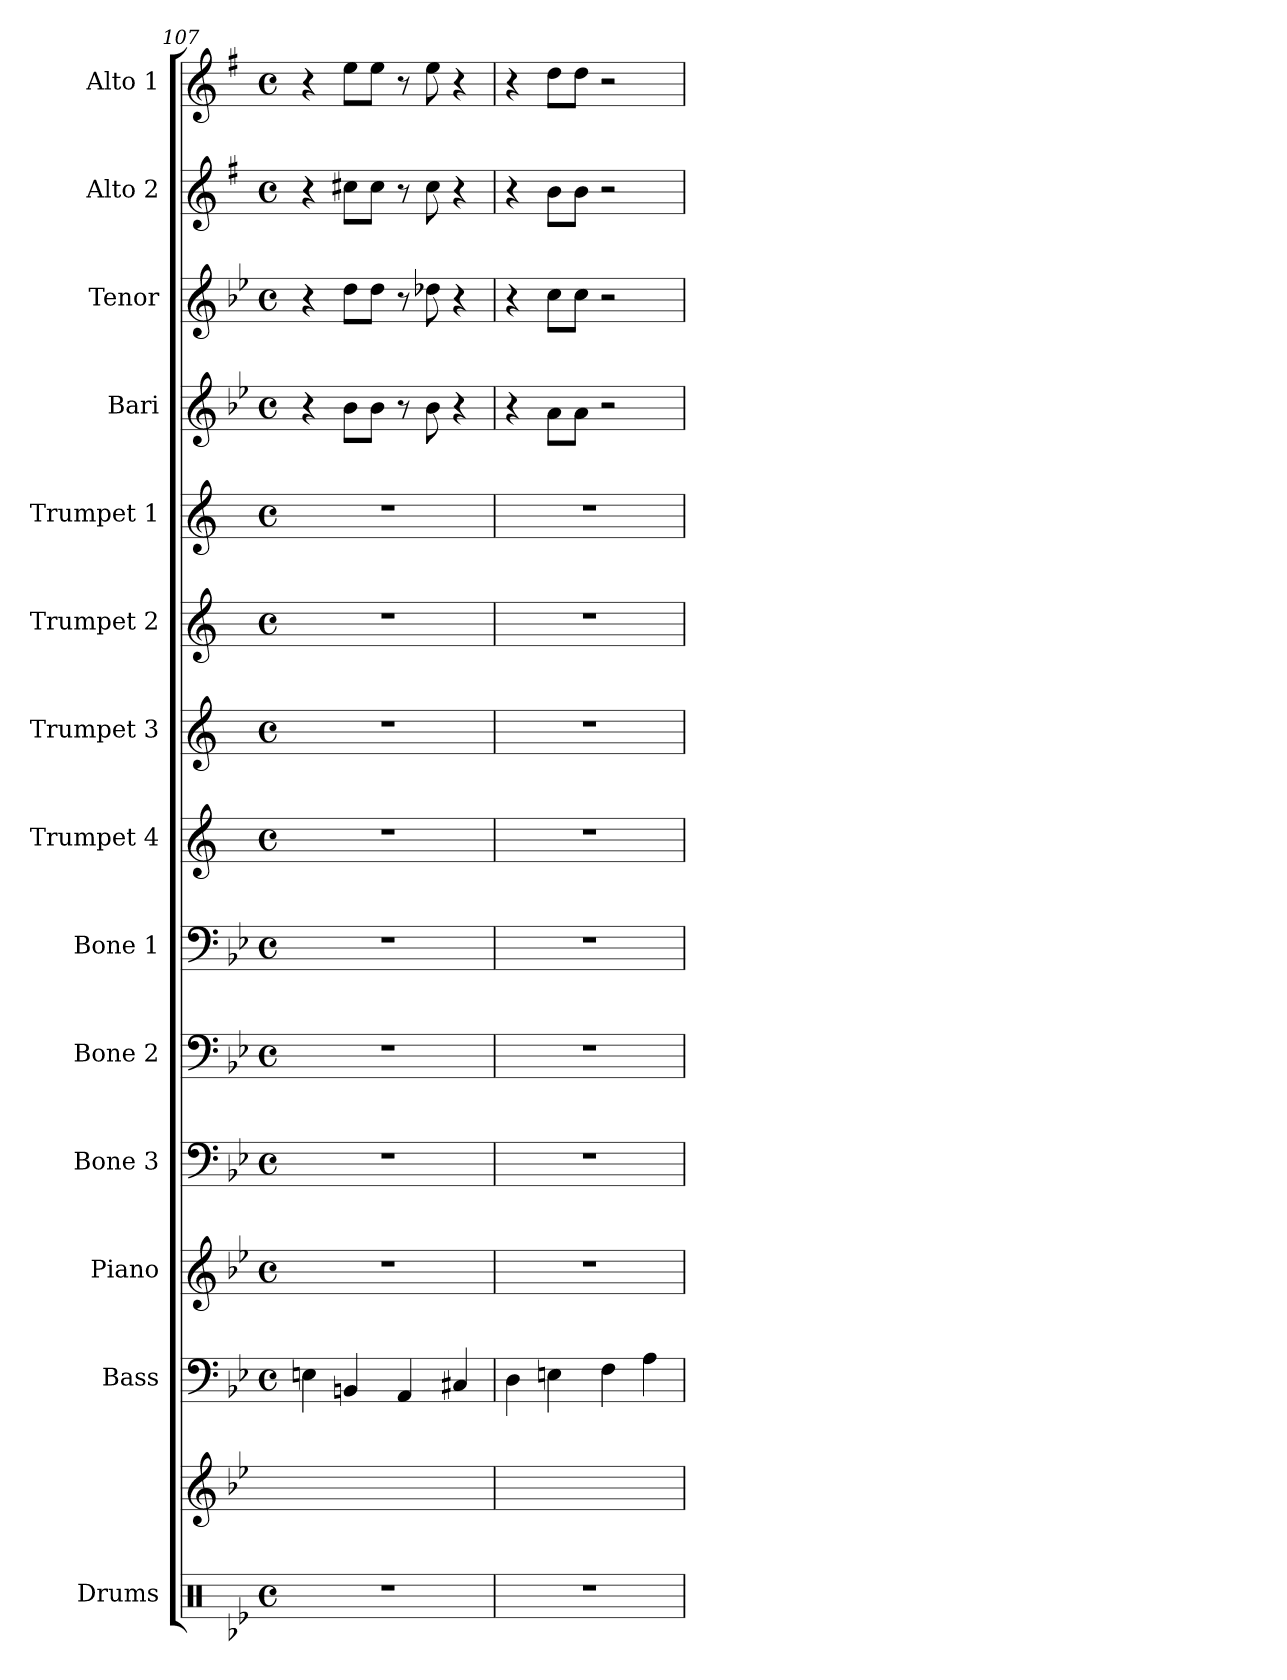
**kern	**kern	**kern	**kern	**kern	**kern	**kern	**kern	**kern	**kern	**kern	**kern	**kern	**kern	**kern
*part15	*part14	*part13	*part12	*part11	*part10	*part9	*part8	*part7	*part6	*part5	*part4	*part3	*part2	*part1
*staff15	*staff14	*staff13	*staff12	*staff11	*staff10	*staff9	*staff8	*staff7	*staff6	*staff5	*staff4	*staff3	*staff2	*staff1
*I"Drums	*	*I"Bass	*I"Piano	*I"Bone 3	*I"Bone 2	*I"Bone 1	*I"Trumpet 4	*I"Trumpet 3	*I"Trumpet 2	*I"Trumpet 1	*I"Bari	*I"Tenor	*I"Alto 2	*I"Alto 1
*	*	*	*	*	*	*	*I'Tpt	*	*I'Tpt	*I'Tpt	*	*	*	*
*clefX	*clefG2	*clefF4	*clefG2	*clefF4	*clefF4	*clefF4	*clefG2	*clefG2	*clefG2	*clefG2	*clefG2	*clefG2	*clefG2	*clefG2
*	*	*ITrd7c12	*ITrd8c14	*	*	*	*ITrd1c2	*ITrd1c2	*ITrd1c2	*ITrd1c2	*ITrd12c21	*ITrd8c14	*ITrd5c9	*ITrd5c9
*k[b-e-]	*k[b-e-]	*k[b-e-]	*k[b-e-]	*k[b-e-]	*k[b-e-]	*k[b-e-]	*k[b-e-]	*k[b-e-]	*k[b-e-]	*k[b-e-]	*k[b-e-]	*k[b-e-]	*k[b-e-]	*k[b-e-]
*B-:	*B-:	*B-:	*B-:	*B-:	*B-:	*B-:	*B-:	*B-:	*B-:	*B-:	*B-:	*B-:	*B-:	*B-:
*M4/4	*	*M4/4	*M4/4	*M4/4	*M4/4	*M4/4	*M4/4	*M4/4	*M4/4	*M4/4	*M4/4	*M4/4	*M4/4	*M4/4
*met(c)	*	*met(c)	*met(c)	*met(c)	*met(c)	*met(c)	*met(c)	*met(c)	*met(c)	*met(c)	*met(c)	*met(c)	*met(c)	*met(c)
=107	=107	=107	=107	=107	=107	=107	=107	=107	=107	=107	=107	=107	=107	=107
1r	1ryy	4EEn\	1r	1r	1r	1r	1r	1r	1r	1r	4r	4r	4r	4r
.	.	4BBBn/	.	.	.	.	.	.	.	.	8B-\L	8d\L	8en\L	8g\L
.	.	.	.	.	.	.	.	.	.	.	8B-\J	8d\J	8e\J	8g\J
.	.	4AAA/	.	.	.	.	.	.	.	.	8r	8r	8r	8r
.	.	.	.	.	.	.	.	.	.	.	8B-\	8d-X\	8e\	8g\
.	.	4CC#X/	.	.	.	.	.	.	.	.	4r	4r	4r	4r
!!LO:PB:g=z
=108	=108	=108	=108	=108	=108	=108	=108	=108	=108	=108	=108	=108	=108	=108
1r	1ryy	4DD\	1r	1r	1r	1r	1r	1r	1r	1r	4r	4r	4r	4r
.	.	4EEn\	.	.	.	.	.	.	.	.	8A\L	8c\L	8d\L	8f\L
.	.	.	.	.	.	.	.	.	.	.	8A\J	8c\J	8d\J	8f\J
.	.	4FF\	.	.	.	.	.	.	.	.	2r	2r	2r	2r
.	.	4AA\	.	.	.	.	.	.	.	.	.	.	.	.
=	=	=	=	=	=	=	=	=	=	=	=	=	=	=
*-	*-	*-	*-	*-	*-	*-	*-	*-	*-	*-	*-	*-	*-	*-
